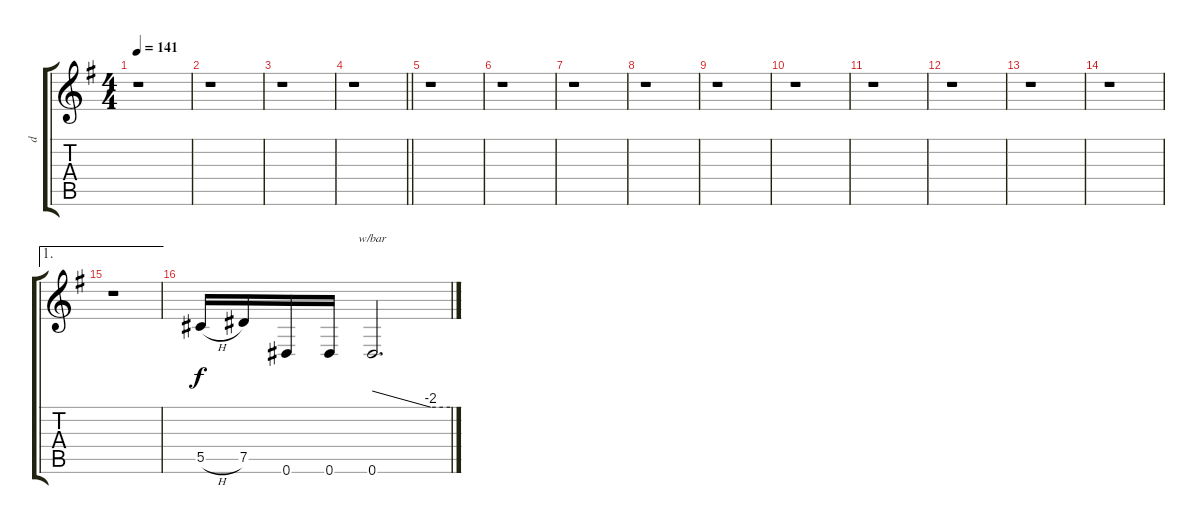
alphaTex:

\track ("d" "d") {instrument distortionguitar}
\staff {score tabs}
\tuning (Eb4 Bb3 Gb3 Db3 Ab2 Eb2) {hide}
\ts (4 4)
\tempo 141
\clef g2
\ks g
r.1{dy f} |
r.1 |
r.1 |
\barLineRight lightlight
r.1 |
\section ("" " ")
r.1 |
r.1 |
r.1 |
r.1 |
r.1 |
r.1 |
r.1 |
r.1 |
r.1 |
r.1 |
\ae 1
r.1 |
5.5{h}.16 7.5.16 0.6.16 0.6.16 0.6.2{d tbe (custom default 0 0 45 -8 60 -8)}
